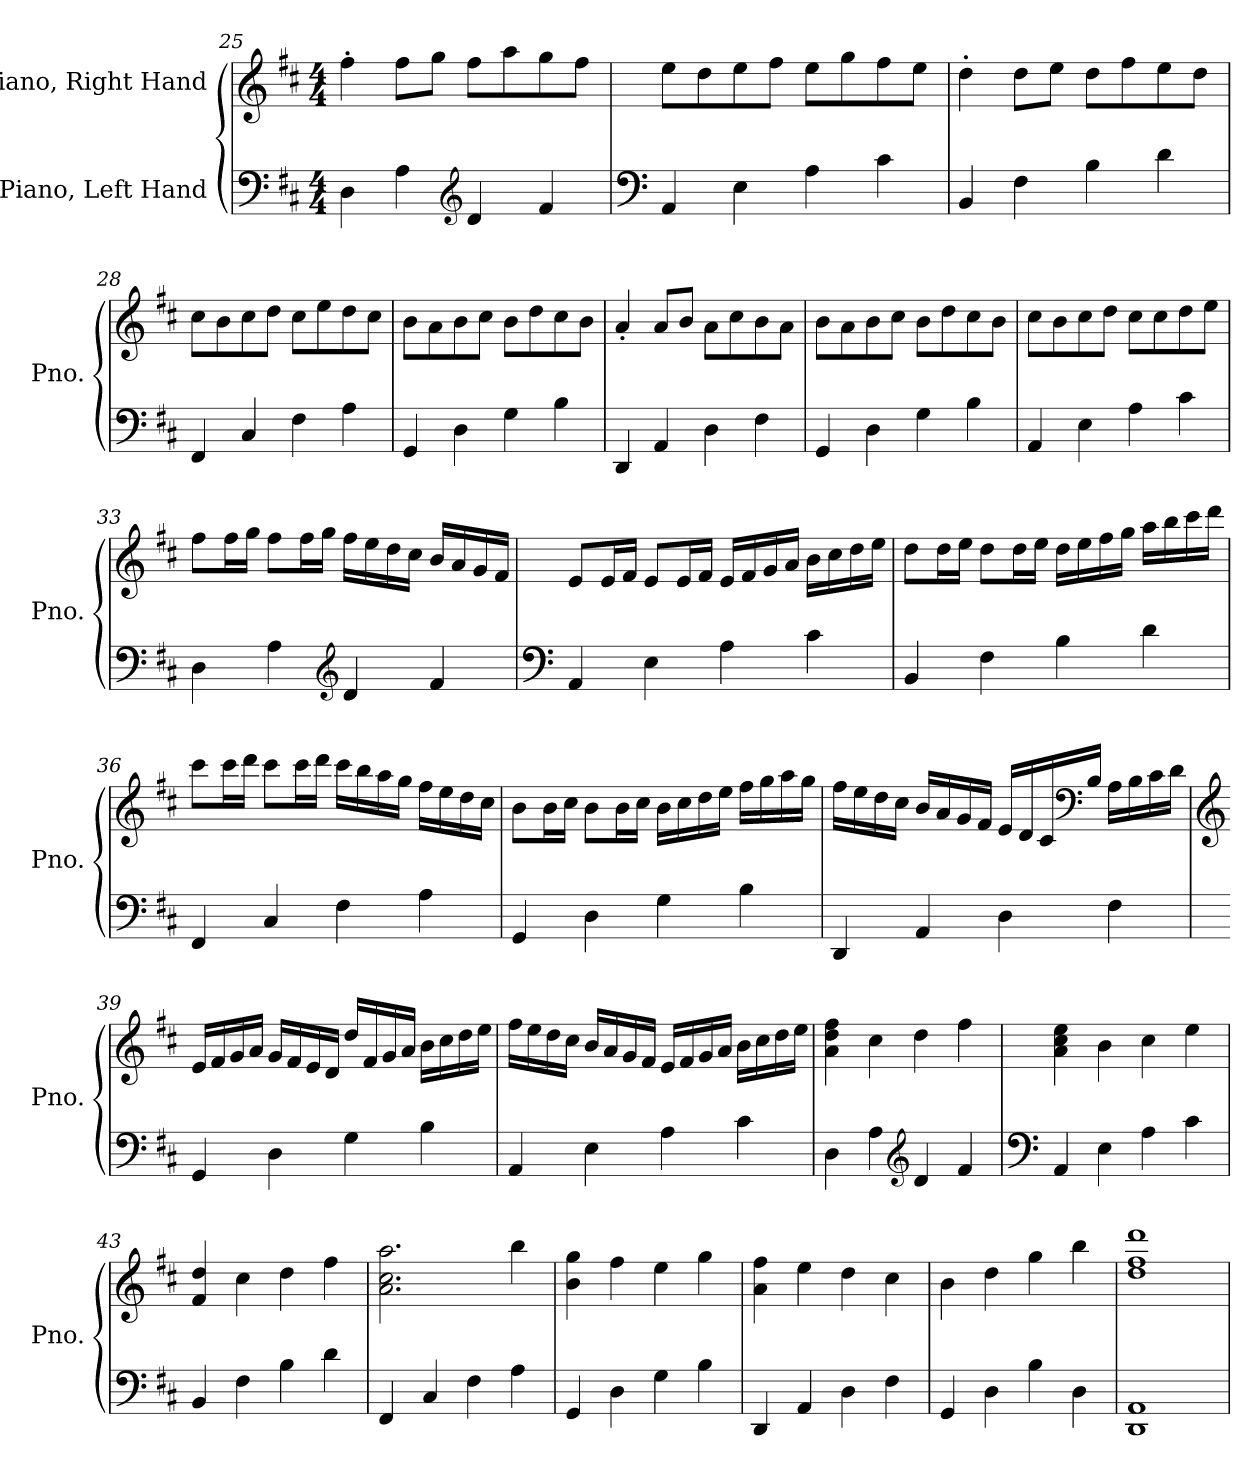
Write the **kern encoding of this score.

**kern	**kern
*part2	*part1
*staff2	*staff1
*I"Piano, Left Hand	*I"Piano, Right Hand
*I'Pno.	*I'Pno.
*clefF4	*clefG2
*k[f#c#]	*k[f#c#]
*M4/4	*M4/4
=25	=25
4D\	4ff#'\
4A\	8ff#\L
.	8gg\J
*clefG2	*
4d/	8ff#\L
.	8aa\
4f#/	8gg\
.	8ff#\J
=26	=26
*clefF4	*
4AA/	8ee\L
.	8dd\
4E\	8ee\
.	8ff#\J
4A\	8ee\L
.	8gg\
4c#\	8ff#\
.	8ee\J
!!LO:LB:g=z
=27	=27
4BB/	4dd'\
4F#\	8dd\L
.	8ee\J
4B\	8dd\L
.	8ff#\
4d\	8ee\
.	8dd\J
=28	=28
4FF#/	8cc#\L
.	8b\
4C#/	8cc#\
.	8dd\J
4F#\	8cc#\L
.	8ee\
4A\	8dd\
.	8cc#\J
=29	=29
4GG/	8b\L
.	8a\
4D\	8b\
.	8cc#\J
4G\	8b\L
.	8dd\
4B\	8cc#\
.	8b\J
=30	=30
4DD/	4a'/
4AA/	8a/L
.	8b/J
4D\	8a\L
.	8cc#\
4F#\	8b\
.	8a\J
=31	=31
4GG/	8b\L
.	8a\
4D\	8b\
.	8cc#\J
4G\	8b\L
.	8dd\
4B\	8cc#\
.	8b\J
!!LO:LB:g=z
=32	=32
4AA/	8cc#\L
.	8b\
4E\	8cc#\
.	8dd\J
4A\	8cc#\L
.	8cc#\
4c#\	8dd\
.	8ee\J
=33	=33
4D\	8ff#\L
.	16ff#\L
.	16gg\JJ
4A\	8ff#\L
.	16ff#\L
.	16gg\JJ
*clefG2	*
4d/	16ff#\LL
.	16ee\
.	16dd\
.	16cc#\JJ
4f#/	16b/LL
.	16a/
.	16g/
.	16f#/JJ
=34	=34
*clefF4	*
4AA/	8e/L
.	16e/L
.	16f#/JJ
4E\	8e/L
.	16e/L
.	16f#/JJ
4A\	16e/LL
.	16f#/
.	16g/
.	16a/JJ
4c#\	16b\LL
.	16cc#\
.	16dd\
.	16ee\JJ
!!LO:PB:g=z
=35	=35
4BB/	8dd\L
.	16dd\L
.	16ee\JJ
4F#\	8dd\L
.	16dd\L
.	16ee\JJ
4B\	16dd\LL
.	16ee\
.	16ff#\
.	16gg\JJ
4d\	16aa\LL
.	16bb\
.	16ccc#\
.	16ddd\JJ
=36	=36
4FF#/	8ccc#\L
.	16ccc#\L
.	16ddd\JJ
4C#/	8ccc#\L
.	16ccc#\L
.	16ddd\JJ
4F#\	16ccc#\LL
.	16bb\
.	16aa\
.	16gg\JJ
4A\	16ff#\LL
.	16ee\
.	16dd\
.	16cc#\JJ
!!LO:LB:g=z
=37	=37
4GG/	8b\L
.	16b\L
.	16cc#\JJ
4D\	8b\L
.	16b\L
.	16cc#\JJ
4G\	16b\LL
.	16cc#\
.	16dd\
.	16ee\JJ
4B\	16ff#\LL
.	16gg\
.	16aa\
.	16gg\JJ
=38	=38
4DD/	16ff#\LL
.	16ee\
.	16dd\
.	16cc#\JJ
4AA/	16b/LL
.	16a/
.	16g/
.	16f#/JJ
4D\	16e/LL
.	16d/
.	16c#/
*	*clefF4
.	16B/JJ
4F#\	16A\LL
.	16B\
.	16c#\
.	16d\JJ
!!LO:LB:g=z
=39	=39
*	*clefG2
4GG/	16e/LL
.	16f#/
.	16g/
.	16a/JJ
4D\	16g/LL
.	16f#/
.	16e/
.	16d/JJ
4G\	16dd/LL
.	16f#/
.	16g/
.	16a/JJ
4B\	16b\LL
.	16cc#\
.	16dd\
.	16ee\JJ
=40	=40
4AA/	16ff#\LL
.	16ee\
.	16dd\
.	16cc#\JJ
4E\	16b/LL
.	16a/
.	16g/
.	16f#/JJ
4A\	16e/LL
.	16f#/
.	16g/
.	16a/JJ
4c#\	16b\LL
.	16cc#\
.	16dd\
.	16ee\JJ
=41	=41
4D\	4a\ 4dd\ 4ff#\
4A\	4cc#\
*clefG2	*
4d/	4dd\
4f#/	4ff#\
!!LO:LB:g=z
=42	=42
*clefF4	*
4AA/	4a\ 4cc#\ 4ee\
4E\	4b\
4A\	4cc#\
4c#\	4ee\
=43	=43
4BB/	4f#/ 4dd/
4F#\	4cc#\
4B\	4dd\
4d\	4ff#\
=44	=44
4FF#/	2.a\ 2.cc#\ 2.aa\
4C#/	.
4F#\	.
4A\	4bb\
=45	=45
4GG/	4b\ 4gg\
4D\	4ff#\
4G\	4ee\
4B\	4gg\
=46	=46
4DD/	4a\ 4ff#\
4AA/	4ee\
4D\	4dd\
4F#\	4cc#\
=47	=47
4GG/	4b\
4D\	4dd\
4B\	4gg\
4D\	4bb\
=48	=48
1DD 1AA	1dd 1ff# 1ddd
=	=
*-	*-
